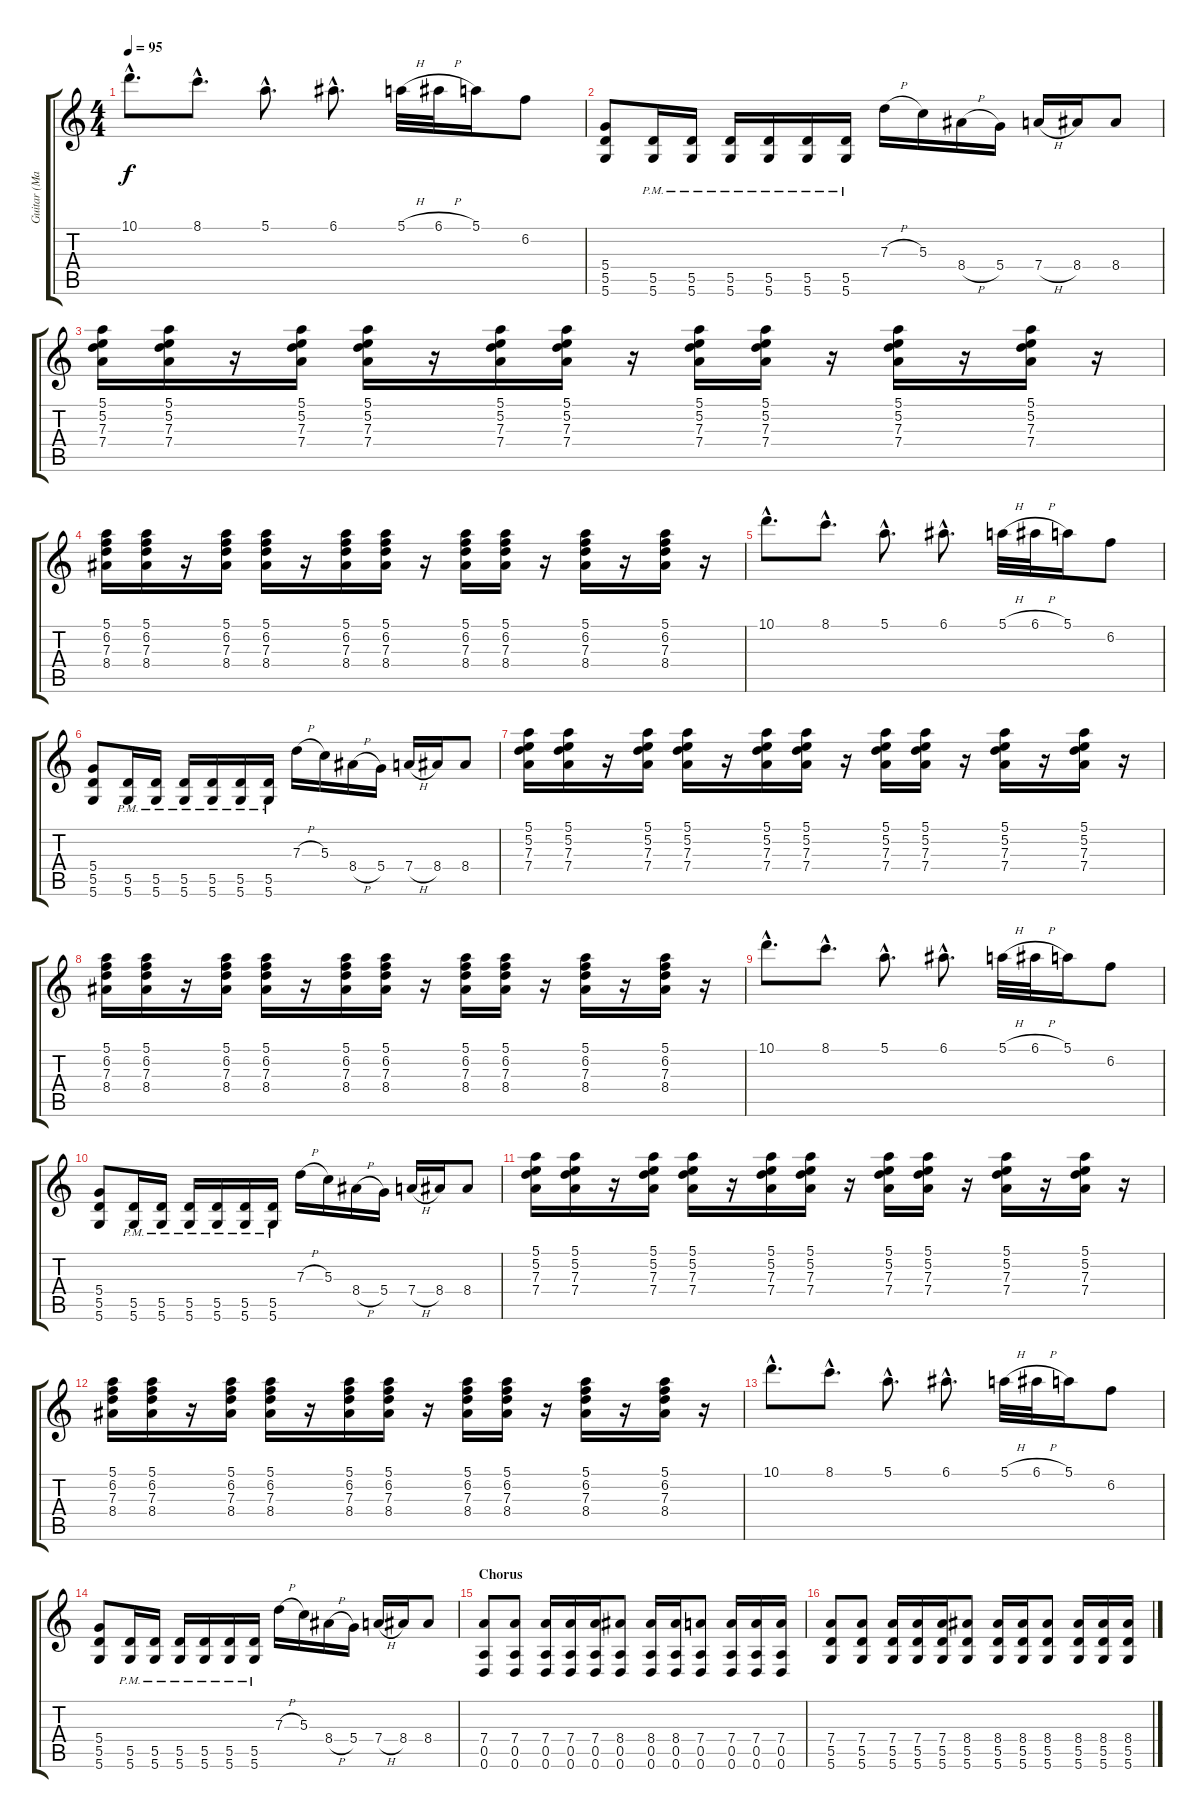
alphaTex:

\track ("Guitar (Matt Good)" "Guitar (Ma") {instrument distortionguitar}
\staff {score tabs}
\tuning (E4 B3 G3 D3 A2 D2) {hide}
\ts (4 4)
\tempo 95
\clef g2
\ks c
10.1{hac}.8{d dy f} 8.1{hac}.8{d} 5.1{hac}.8{d} 6.1{hac}.8{d} 5.1{h}.32 6.1{h}.32 5.1.16 6.2.8 |
(5.4 5.5 5.6).8 (5.5{pm} 5.6{pm}).16 (5.5{pm} 5.6{pm}).16 (5.5{pm} 5.6{pm}).16 (5.5{pm} 5.6{pm}).16 (5.5{pm} 5.6{pm}).16 (5.5{pm} 5.6{pm}).16 7.3{h}.16 5.3.16 8.4{h}.16 5.4.16 7.4{h}.16 8.4.16 8.4.8 |
(5.1 5.2 7.3 7.4).16 (5.1 5.2 7.3 7.4).16 r.16 (5.1 5.2 7.3 7.4).16 (5.1 5.2 7.3 7.4).16 r.16 (5.1 5.2 7.3 7.4).16 (5.1 5.2 7.3 7.4).16 r.16 (5.1 5.2 7.3 7.4).16 (5.1 5.2 7.3 7.4).16 r.16 (5.1 5.2 7.3 7.4).16 r.16 (5.1 5.2 7.3 7.4).16 r.16 |
(5.1 6.2 7.3 8.4).16 (5.1 6.2 7.3 8.4).16 r.16 (5.1 6.2 7.3 8.4).16 (5.1 6.2 7.3 8.4).16 r.16 (5.1 6.2 7.3 8.4).16 (5.1 6.2 7.3 8.4).16 r.16 (5.1 6.2 7.3 8.4).16 (5.1 6.2 7.3 8.4).16 r.16 (5.1 6.2 7.3 8.4).16 r.16 (5.1 6.2 7.3 8.4).16 r.16 |
10.1{hac}.8{d} 8.1{hac}.8{d} 5.1{hac}.8{d} 6.1{hac}.8{d} 5.1{h}.32 6.1{h}.32 5.1.16 6.2.8 |
(5.4 5.5 5.6).8 (5.5{pm} 5.6{pm}).16 (5.5{pm} 5.6{pm}).16 (5.5{pm} 5.6{pm}).16 (5.5{pm} 5.6{pm}).16 (5.5{pm} 5.6{pm}).16 (5.5{pm} 5.6{pm}).16 7.3{h}.16 5.3.16 8.4{h}.16 5.4.16 7.4{h}.16 8.4.16 8.4.8 |
(5.1 5.2 7.3 7.4).16 (5.1 5.2 7.3 7.4).16 r.16 (5.1 5.2 7.3 7.4).16 (5.1 5.2 7.3 7.4).16 r.16 (5.1 5.2 7.3 7.4).16 (5.1 5.2 7.3 7.4).16 r.16 (5.1 5.2 7.3 7.4).16 (5.1 5.2 7.3 7.4).16 r.16 (5.1 5.2 7.3 7.4).16 r.16 (5.1 5.2 7.3 7.4).16 r.16 |
(5.1 6.2 7.3 8.4).16 (5.1 6.2 7.3 8.4).16 r.16 (5.1 6.2 7.3 8.4).16 (5.1 6.2 7.3 8.4).16 r.16 (5.1 6.2 7.3 8.4).16 (5.1 6.2 7.3 8.4).16 r.16 (5.1 6.2 7.3 8.4).16 (5.1 6.2 7.3 8.4).16 r.16 (5.1 6.2 7.3 8.4).16 r.16 (5.1 6.2 7.3 8.4).16 r.16 |
10.1{hac}.8{d} 8.1{hac}.8{d} 5.1{hac}.8{d} 6.1{hac}.8{d} 5.1{h}.32 6.1{h}.32 5.1.16 6.2.8 |
(5.4 5.5 5.6).8 (5.5{pm} 5.6{pm}).16 (5.5{pm} 5.6{pm}).16 (5.5{pm} 5.6{pm}).16 (5.5{pm} 5.6{pm}).16 (5.5{pm} 5.6{pm}).16 (5.5{pm} 5.6{pm}).16 7.3{h}.16 5.3.16 8.4{h}.16 5.4.16 7.4{h}.16 8.4.16 8.4.8 |
(5.1 5.2 7.3 7.4).16 (5.1 5.2 7.3 7.4).16 r.16 (5.1 5.2 7.3 7.4).16 (5.1 5.2 7.3 7.4).16 r.16 (5.1 5.2 7.3 7.4).16 (5.1 5.2 7.3 7.4).16 r.16 (5.1 5.2 7.3 7.4).16 (5.1 5.2 7.3 7.4).16 r.16 (5.1 5.2 7.3 7.4).16 r.16 (5.1 5.2 7.3 7.4).16 r.16 |
(5.1 6.2 7.3 8.4).16 (5.1 6.2 7.3 8.4).16 r.16 (5.1 6.2 7.3 8.4).16 (5.1 6.2 7.3 8.4).16 r.16 (5.1 6.2 7.3 8.4).16 (5.1 6.2 7.3 8.4).16 r.16 (5.1 6.2 7.3 8.4).16 (5.1 6.2 7.3 8.4).16 r.16 (5.1 6.2 7.3 8.4).16 r.16 (5.1 6.2 7.3 8.4).16 r.16 |
10.1{hac}.8{d} 8.1{hac}.8{d} 5.1{hac}.8{d} 6.1{hac}.8{d} 5.1{h}.32 6.1{h}.32 5.1.16 6.2.8 |
(5.4 5.5 5.6).8 (5.5{pm} 5.6{pm}).16 (5.5{pm} 5.6{pm}).16 (5.5{pm} 5.6{pm}).16 (5.5{pm} 5.6{pm}).16 (5.5{pm} 5.6{pm}).16 (5.5{pm} 5.6{pm}).16 7.3{h}.16 5.3.16 8.4{h}.16 5.4.16 7.4{h}.16 8.4.16 8.4.8 |
\section ("" "Chorus")
(7.4 0.5 0.6).8 (7.4 0.5 0.6).8 (7.4 0.5 0.6).16 (7.4 0.5 0.6).16 (7.4 0.5 0.6).16 (8.4 0.5 0.6).8 (8.4 0.5 0.6).16 (8.4 0.5 0.6).16 (7.4 0.5 0.6).8 (7.4 0.5 0.6).16 (7.4 0.5 0.6).16 (7.4 0.5 0.6).16 |
(7.4 5.5 5.6).8 (7.4 5.5 5.6).8 (7.4 5.5 5.6).16 (7.4 5.5 5.6).16 (7.4 5.5 5.6).16 (8.4 5.5 5.6).8 (8.4 5.5 5.6).16 (8.4 5.5 5.6).16 (8.4 5.5 5.6).8 (8.4 5.5 5.6).16 (8.4 5.5 5.6).16 (8.4 5.5 5.6).16
